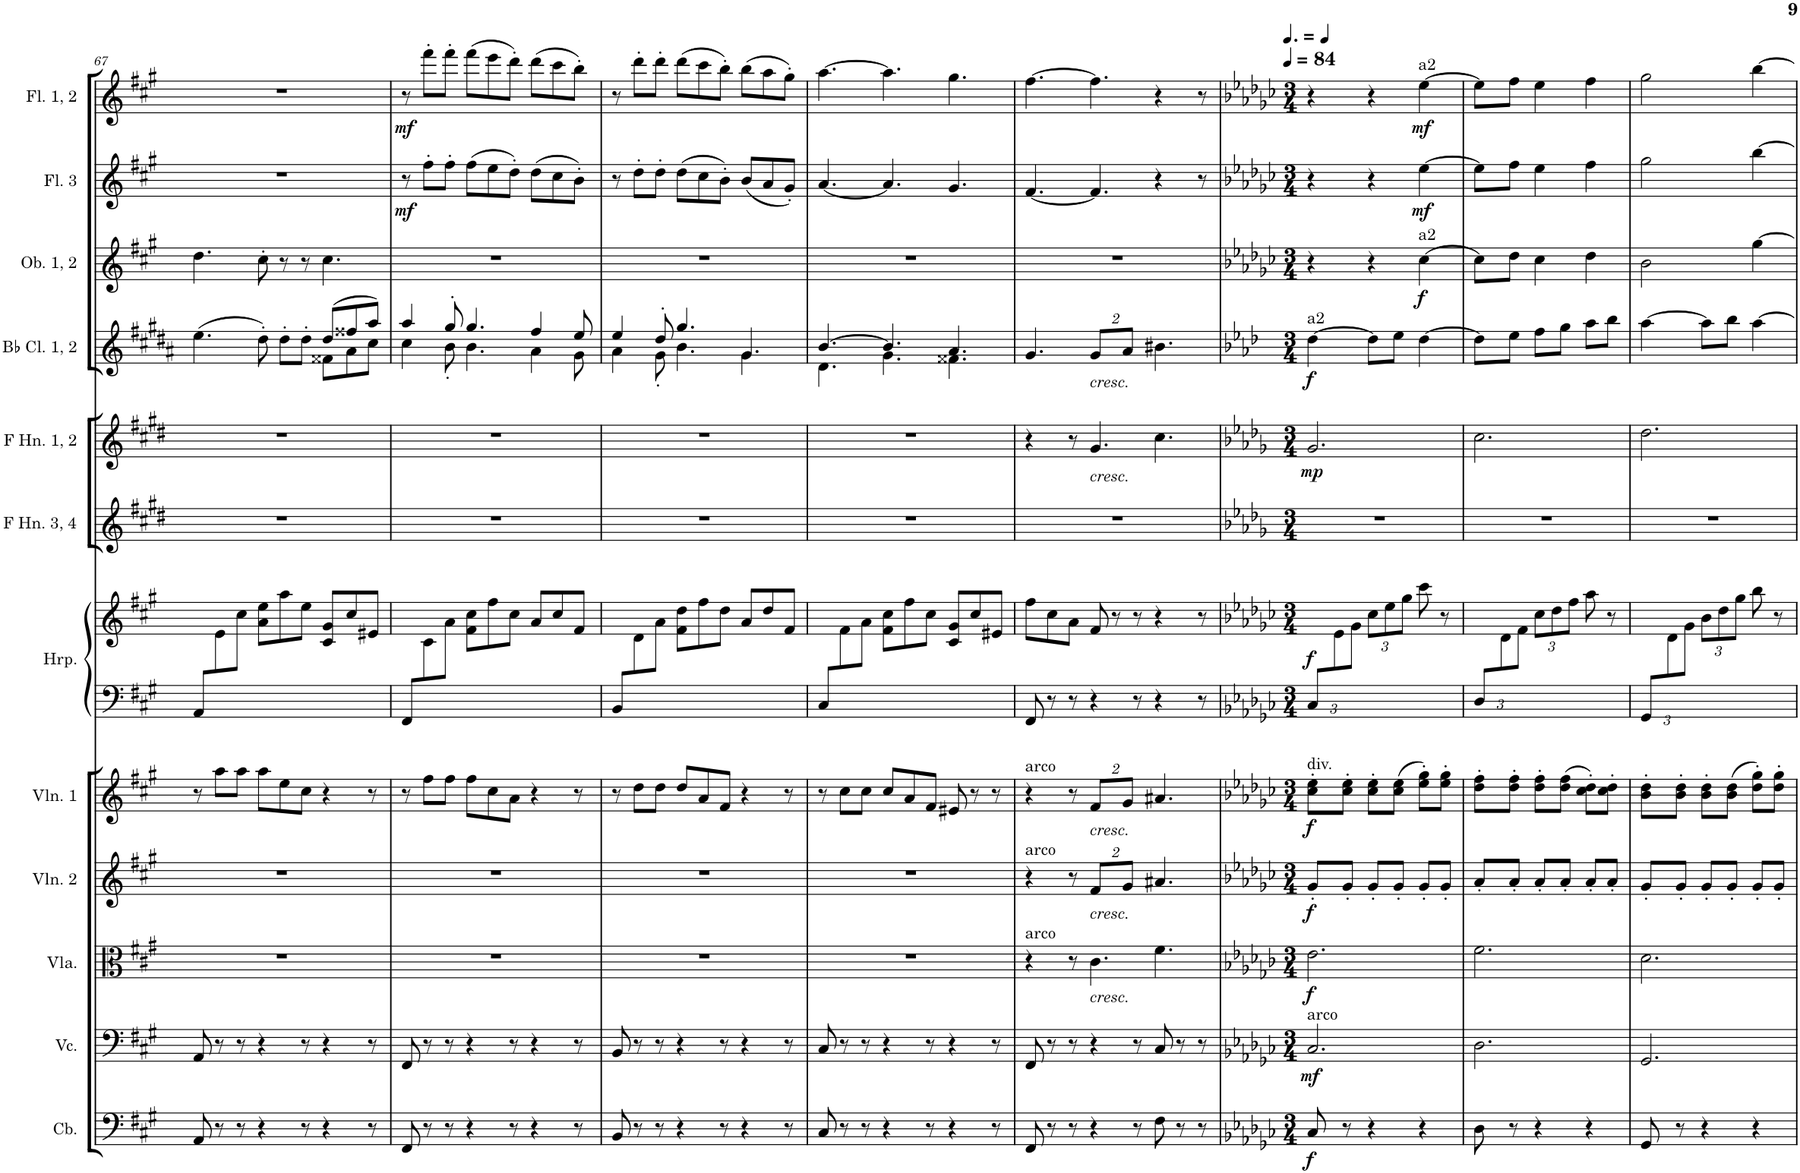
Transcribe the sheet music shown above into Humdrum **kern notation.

**kern	**dynam	**kern	**dynam	**kern	**dynam	**kern	**dynam	**kern	**dynam	**kern	**kern	**dynam	**kern	**kern	**dynam	**kern	**dynam	**kern	**dynam	**kern	**dynam	**kern	**dynam
*part12	*part12	*part11	*part11	*part10	*part10	*part9	*part9	*part8	*part8	*part7	*part7	*part7	*part6	*part5	*part5	*part4	*part4	*part3	*part3	*part2	*part2	*part1	*part1
*staff13	*staff13	*staff12	*staff12	*staff11	*staff11	*staff10	*staff10	*staff9	*staff9	*staff8	*staff7	*staff7/8	*staff6	*staff5	*staff5	*staff4	*staff4	*staff3	*staff3	*staff2	*staff2	*staff1	*staff1
*I"低音提琴	*	*I"大提琴	*	*I"中提琴	*	*I"小提琴 2	*	*I"小提琴 1	*	*I"竖琴	*	*	*I"F调圆号 3, 4	*I"F调圆号 1, 2	*	*I"降B调单簧管 1, 2	*	*I"双簧管 1, 2	*	*I"长笛 3	*	*I"长笛 1, 2	*
!!LO:PB:g=z
*clefF4	*	*clefF4	*	*clefC3	*	*clefG2	*	*clefG2	*	*clefF4	*clefG2	*	*clefG2	*clefG2	*	*clefG2	*	*clefG2	*	*clefG2	*	*clefG2	*
*Trd7c12	*	*	*	*	*	*	*	*	*	*	*	*	*Trd4c7	*Trd4c7	*	*Trd1c2	*	*	*	*	*	*	*
*k[f#c#g#]	*	*k[f#c#g#]	*	*k[f#c#g#]	*	*k[f#c#g#]	*	*k[f#c#g#]	*	*k[f#c#g#]	*k[f#c#g#]	*	*k[f#c#g#d#]	*k[f#c#g#d#]	*	*k[f#c#g#d#a#]	*	*k[f#c#g#]	*	*k[f#c#g#]	*	*k[f#c#g#]	*
*M9/8	*	*M9/8	*	*M9/8	*	*M9/8	*	*M9/8	*	*M9/8	*M9/8	*	*M9/8	*M9/8	*	*M9/8	*	*M9/8	*	*M9/8	*	*M9/8	*
=67	=67	=67	=67	=67	=67	=67	=67	=67	=67	=67	=67	=67	=67	=67	=67	=67	=67	=67	=67	=67	=67	=67	=67
*	*	*	*	*	*	*	*	*	*	*^	*	*	*	*	*	*^	*	*	*	*	*	*	*
8AA/	.	8AA/	.	8%9r	.	8%9r	.	8r	.	8AA/L	1ryy	8ryy	.	8%9r	8%9r	.	(4.ee\	2.ryy	.	4.dd\	.	8%9r	.	8%9r	.
8r	.	8r	.	.	.	.	.	8aa\L	.	1ryy	.	8e\	.	.	.	.	.	.	.	.	.	.	.	.	.
8r	.	8r	.	.	.	.	.	8aa\J	.	.	.	8cc#\J	.	.	.	.	.	.	.	.	.	.	.	.	.
4r	.	4r	.	.	.	.	.	8aa\L	.	.	.	8a\ 8ee\L	.	.	.	.	8dd#'\)	.	.	8cc#'\	.	.	.	.	.
.	.	.	.	.	.	.	.	8ee\	.	.	.	8aa\	.	.	.	.	8dd#'\L	.	.	8r	.	.	.	.	.
8r	.	8r	.	.	.	.	.	8cc#\J	.	.	.	8ee\J	.	.	.	.	8dd#'\J	.	.	8r	.	.	.	.	.
4r	.	4r	.	.	.	.	.	4r	.	.	.	8c#/ 8g#/L	.	.	.	.	(8dd#/L	8f##X\L	.	4.cc#\	.	.	.	.	.
.	.	.	.	.	.	.	.	.	.	.	.	8cc#/	.	.	.	.	8ff##X/	8a#\	.	.	.	.	.	.	.
8r	.	8r	.	.	.	.	.	8r	.	.	8ryy	8e#X/J	.	.	.	.	8aa#/J)	8cc#\J	.	.	.	.	.	.	.
=68	=68	=68	=68	=68	=68	=68	=68	=68	=68	=68	=68	=68	=68	=68	=68	=68	=68	=68	=68	=68	=68	=68	=68	=68	=68
!	!	!	!	!	!	!	!	!	!	!	!	!	!	!	!	!	!	!	!	!	!	!	!LO:DY:b	!	!LO:DY:b
8FF#/	.	8FF#/	.	8%9r	.	8%9r	.	8r	.	8FF#/L	1ryy	8ryy	.	8%9r	8%9r	.	4aa#/	4cc#\	.	8%9r	.	8r	mf	8r	mf
8r	.	8r	.	.	.	.	.	8ff#\L	.	1ryy	.	8c#\	.	.	.	.	.	.	.	.	.	8ff#'\L	.	8fff#'\L	.
8r	.	8r	.	.	.	.	.	8ff#\J	.	.	.	8a\J	.	.	.	.	8gg#'/	8b'\	.	.	.	8ff#'\J	.	8fff#'\J	.
4r	.	4r	.	.	.	.	.	8ff#\L	.	.	.	8f#\ 8cc#\L	.	.	.	.	4.gg#/	4.b\	.	.	.	(8ff#\L	.	(8fff#\L	.
.	.	.	.	.	.	.	.	8cc#\	.	.	.	8ff#\	.	.	.	.	.	.	.	.	.	8ee\	.	8eee\	.
8r	.	8r	.	.	.	.	.	8a\J	.	.	.	8cc#\J	.	.	.	.	.	.	.	.	.	8dd'\J)	.	8ddd'\J)	.
4r	.	4r	.	.	.	.	.	4r	.	.	.	8a/L	.	.	.	.	4ff#/	4a#\	.	.	.	(8dd\L	.	(8ddd\L	.
.	.	.	.	.	.	.	.	.	.	.	.	8cc#/	.	.	.	.	.	.	.	.	.	8cc#\	.	8ccc#\	.
8r	.	8r	.	.	.	.	.	8r	.	.	8ryy	8f#/J	.	.	.	.	8ee/	8g#\	.	.	.	8b'\J)	.	8bb'\J)	.
=69	=69	=69	=69	=69	=69	=69	=69	=69	=69	=69	=69	=69	=69	=69	=69	=69	=69	=69	=69	=69	=69	=69	=69	=69	=69
8BB/	.	8BB/	.	8%9r	.	8%9r	.	8r	.	8BB/L	1ryy	8ryy	.	8%9r	8%9r	.	4ee/	4a#\	.	8%9r	.	8r	.	8r	.
8r	.	8r	.	.	.	.	.	8dd\L	.	1ryy	.	8d\	.	.	.	.	.	.	.	.	.	8dd'\L	.	8ddd'\L	.
8r	.	8r	.	.	.	.	.	8dd\J	.	.	.	8a\J	.	.	.	.	8dd#'/	8g#'\	.	.	.	8dd'\J	.	8ddd'\J	.
4r	.	4r	.	.	.	.	.	8dd/L	.	.	.	8f#\ 8dd\L	.	.	.	.	4.gg#/	4.b\	.	.	.	(8dd\L	.	(8ddd\L	.
.	.	.	.	.	.	.	.	8a/	.	.	.	8ff#\	.	.	.	.	.	.	.	.	.	8cc#\	.	8ccc#\	.
8r	.	8r	.	.	.	.	.	8f#/J	.	.	.	8dd\J	.	.	.	.	.	.	.	.	.	8b'\J)	.	8bb'\J)	.
4r	.	4r	.	.	.	.	.	4r	.	.	.	8a/L	.	.	.	.	4.g#/	4.g#\	.	.	.	(8b/L	.	(8bb\L	.
.	.	.	.	.	.	.	.	.	.	.	.	8dd/	.	.	.	.	.	.	.	.	.	8a/	.	8aa\	.
8r	.	8r	.	.	.	.	.	8r	.	.	8ryy	8f#/J	.	.	.	.	.	.	.	.	.	8g#'/J)	.	8gg#'\J)	.
=70	=70	=70	=70	=70	=70	=70	=70	=70	=70	=70	=70	=70	=70	=70	=70	=70	=70	=70	=70	=70	=70	=70	=70	=70	=70
8C#/	.	8C#/	.	8%9r	.	8%9r	.	8r	.	8C#/L	1ryy	8ryy	.	8%9r	8%9r	.	[4.b/	4.d#\	.	8%9r	.	[4.a/	.	[4.aa\	.
8r	.	8r	.	.	.	.	.	8cc#\L	.	1ryy	.	8f#\	.	.	.	.	.	.	.	.	.	.	.	.	.
8r	.	8r	.	.	.	.	.	8cc#\J	.	.	.	8a\J	.	.	.	.	.	.	.	.	.	.	.	.	.
4r	.	4r	.	.	.	.	.	8cc#/L	.	.	.	8f#\ 8cc#\L	.	.	.	.	4.b/]	4.g#\	.	.	.	4.a/]	.	4.aa\]	.
.	.	.	.	.	.	.	.	8a/	.	.	.	8ff#\	.	.	.	.	.	.	.	.	.	.	.	.	.
8r	.	8r	.	.	.	.	.	8f#/J	.	.	.	8cc#\J	.	.	.	.	.	.	.	.	.	.	.	.	.
4r	.	4r	.	.	.	.	.	8e#X/	.	.	.	8c#/ 8g#/L	.	.	.	.	4.a#/	4.f##X\	.	.	.	4.g#/	.	4.gg#\	.
.	.	.	.	.	.	.	.	8r	.	.	.	8cc#/	.	.	.	.	.	.	.	.	.	.	.	.	.
8r	.	8r	.	.	.	.	.	8r	.	.	8ryy	8e#X/J	.	.	.	.	.	.	.	.	.	.	.	.	.
*	*	*	*	*	*	*	*	*	*	*	*	*	*	*	*	*	*v	*v	*	*	*	*	*	*	*
=71	=71	=71	=71	=71	=71	=71	=71	=71	=71	=71	=71	=71	=71	=71	=71	=71	=71	=71	=71	=71	=71	=71	=71	=71
!	!	!	!	!	!	!	!	!LO:TX:a:t=arco	!	!	!	!	!	!	!	!	!	!	!	!	!	!	!	!
!	!	!	!	!	!	!LO:TX:a:t=arco	!	!	!	!	!	!	!	!	!	!	!	!	!	!	!	!	!	!
!	!	!	!	!LO:TX:a:t=arco	!	!	!	!	!	!	!	!	!	!	!	!	!	!	!	!	!	!	!	!
*	*	*	*	*	*	*	*	*	*	*v	*v	*	*	*	*	*	*	*	*	*	*	*	*	*
8FF#/	.	8FF#/	.	4r	.	4r	.	4r	.	8FF#/	8ff#\L	.	8%9r	4r	.	4.g#/	.	8%9r	.	[4.f#/	.	[4.ff#\	.
8r	.	8r	.	.	.	.	.	.	.	8r	8cc#\	.	.	.	.	.	.	.	.	.	.	.	.
8r	.	8r	.	8r	.	8r	.	8r	.	8r	8a\J	.	.	8r	.	.	.	.	.	.	.	.	.
*	*	*	*	*	*	*Xbrackettup	*	*Xbrackettup	*	*	*	*	*	*	*	*Xbrackettup	*	*	*	*	*	*	*
!	!	!	!	!	!	!	!	!	!	!	!	!	!	!	!	!LO:TX:b:i:t=cresc.	!	!	!	!	!	!	!
!	!	!	!	!	!	!	!	!	!	!	!	!	!	!LO:TX:b:i:t=cresc.	!	!	!	!	!	!	!	!	!
!	!	!	!	!	!	!	!	!LO:TX:b:i:t=cresc.	!	!	!	!	!	!	!	!	!	!	!	!	!	!	!
!	!	!	!	!	!	!LO:TX:b:i:t=cresc.	!	!	!	!	!	!	!	!	!	!	!	!	!	!	!	!	!
!	!	!	!	!LO:TX:b:i:t=cresc.	!	!	!	!	!	!	!	!	!	!	!	!	!	!	!	!	!	!	!
4r	.	4r	.	4.c#\	.	16%3f#/L	.	16%3f#/L	.	4r	8f#/	.	.	4.g#/	.	16%3g#/L	.	.	.	4.f#/]	.	4.ff#\]	.
.	.	.	.	.	.	.	.	.	.	.	8r	.	.	.	.	.	.	.	.	.	.	.	.
.	.	.	.	.	.	16%3g#/J	.	16%3g#/J	.	.	.	.	.	.	.	16%3a#/J	.	.	.	.	.	.	.
8r	.	8r	.	.	.	.	.	.	.	8r	8r	.	.	.	.	.	.	.	.	.	.	.	.
8F#\	.	8C#/	.	4.f#\	.	4.a#X/	.	4.a#X/	.	4r	4r	.	.	4.cc#\	.	4.b#X\	.	.	.	4r	.	4r	.
8r	.	8r	.	.	.	.	.	.	.	.	.	.	.	.	.	.	.	.	.	.	.	.	.
8r	.	8r	.	.	.	.	.	.	.	8r	8r	.	.	.	.	.	.	.	.	8r	.	8r	.
=72	=72	=72	=72	=72	=72	=72	=72	=72	=72	=72	=72	=72	=72	=72	=72	=72	=72	=72	=72	=72	=72	=72	=72
*k[b-e-a-d-g-c-]	*	*k[b-e-a-d-g-c-]	*	*k[b-e-a-d-g-c-]	*	*k[b-e-a-d-g-c-]	*	*k[b-e-a-d-g-c-]	*	*k[b-e-a-d-g-c-]	*k[b-e-a-d-g-c-]	*	*k[b-e-a-d-g-]	*k[b-e-a-d-g-]	*	*k[b-e-a-d-]	*	*k[b-e-a-d-g-c-]	*	*k[b-e-a-d-g-c-]	*	*k[b-e-a-d-g-c-]	*
*M3/4	*	*M3/4	*	*M3/4	*	*M3/4	*	*M3/4	*	*M3/4	*M3/4	*	*M3/4	*M3/4	*	*M3/4	*	*M3/4	*	*M3/4	*	*M3/4	*
*	*	*	*	*	*	*	*	*	*	*Xbrackettup	*	*	*	*	*	*	*	*	*	*	*	*	*
*	*	*	*	*	*	*	*	*	*	*	*	*	*	*	*	*	*	*	*	*	*	*MM84	*
*	*	*	*	*	*	*	*	*	*	*^	*	*	*	*	*	*	*	*	*	*	*	*	*
!	!	!	!	!	!	!	!	!	!	!	!	!	!	!	!	!	!LO:TX:a:t=a2	!	!	!	!	!	!	!
!	!	!	!	!	!	!	!	!LO:TX:a:t=div.	!	!	!	!	!	!	!	!	!	!	!	!	!	!	!	!
!	!	!LO:TX:a:t=arco	!	!	!	!	!	!	!	!	!	!	!	!	!	!	!	!	!	!	!	!	!	!
!	!LO:DY:b	!	!LO:DY:b	!	!LO:DY:b	!	!LO:DY:b	!	!LO:DY:b	!	!	!	!LO:DY:b	!	!	!LO:DY:b	!	!LO:DY:b	!	!	!	!	!	!
8C-/	f	2.C-/	mf	2.e-\	f	8g-'/L	f	8cc-\' 8ee-\'L	f	12C-/L	2.ryy	12ryy	f	2.r	2.g-/	mp	[4dd-\	f	4r	.	4r	.	4r	.
.	.	.	.	.	.	.	.	.	.	3%2ryy	.	12e-\	.	.	.	.	.	.	.	.	.	.	.	.
8r	.	.	.	.	.	8g-'/J	.	8cc-\' 8ee-\'J	.	.	.	.	.	.	.	.	.	.	.	.	.	.	.	.
.	.	.	.	.	.	.	.	.	.	.	.	12g-\J	.	.	.	.	.	.	.	.	.	.	.	.
*	*	*	*	*	*	*	*	*	*	*	*	*Xbrackettup	*	*	*	*	*	*	*	*	*	*	*	*
4r	.	.	.	.	.	8g-'/L	.	8cc-\' 8ee-\'L	.	.	.	12cc-\L	.	.	.	.	8dd-\L]	.	4r	.	4r	.	4r	.
.	.	.	.	.	.	.	.	.	.	.	.	12ee-\	.	.	.	.	.	.	.	.	.	.	.	.
.	.	.	.	.	.	8g-'/J	.	(8cc-\ 8ee-\J	.	.	.	.	.	.	.	.	8ee-\J	.	.	.	.	.	.	.
.	.	.	.	.	.	.	.	.	.	.	.	12gg-\J	.	.	.	.	.	.	.	.	.	.	.	.
!	!	!	!	!	!	!	!	!	!	!	!	!	!	!	!	!	!	!	!	!	!	!	!LO:TX:a:t=a2	!
!	!	!	!	!	!	!	!	!	!	!	!	!	!	!	!	!	!	!	!LO:TX:a:t=a2	!	!	!	!	!
!	!	!	!	!	!	!	!	!	!	!	!	!	!	!	!	!	!	!	!	!LO:DY:b	!	!LO:DY:b	!	!LO:DY:b
4r	.	.	.	.	.	8g-'/L	.	8ee-\' 8gg-\'L)	.	.	.	8ccc-\	.	.	.	.	[4dd-\	.	[4cc-\	f	[4ee-\	mf	[4ee-\	mf
.	.	.	.	.	.	8g-'/J	.	8ee-\' 8gg-\'J	.	.	.	8r	.	.	.	.	.	.	.	.	.	.	.	.
=73	=73	=73	=73	=73	=73	=73	=73	=73	=73	=73	=73	=73	=73	=73	=73	=73	=73	=73	=73	=73	=73	=73	=73	=73
8D-\	.	2.D-\	.	2.f\	.	8a-'/L	.	8dd-\' 8ff\'L	.	12D-/L	2.ryy	12ryy	.	2.r	2.cc\	.	8dd-\L]	.	8cc-\L]	.	8ee-\L]	.	8ee-\L]	.
.	.	.	.	.	.	.	.	.	.	3%2ryy	.	12d-\	.	.	.	.	.	.	.	.	.	.	.	.
8r	.	.	.	.	.	8a-'/J	.	8dd-\' 8ff\'J	.	.	.	.	.	.	.	.	8ee-\J	.	8dd-\J	.	8ff\J	.	8ff\J	.
.	.	.	.	.	.	.	.	.	.	.	.	12f\J	.	.	.	.	.	.	.	.	.	.	.	.
4r	.	.	.	.	.	8a-'/L	.	8dd-\' 8ff\'L	.	.	.	12cc-\L	.	.	.	.	8ff\L	.	4cc-\	.	4ee-\	.	4ee-\	.
.	.	.	.	.	.	.	.	.	.	.	.	12dd-\	.	.	.	.	.	.	.	.	.	.	.	.
.	.	.	.	.	.	8a-'/J	.	(8dd-\ 8ff\J	.	.	.	.	.	.	.	.	8gg\J	.	.	.	.	.	.	.
.	.	.	.	.	.	.	.	.	.	.	.	12ff\J	.	.	.	.	.	.	.	.	.	.	.	.
4r	.	.	.	.	.	8a-'/L	.	8cc-\' 8dd-\'L)	.	.	.	8aa-\	.	.	.	.	8aa-\L	.	4dd-\	.	4ff\	.	4ff\	.
.	.	.	.	.	.	8a-'/J	.	8cc-\' 8dd-\'J	.	.	.	8r	.	.	.	.	8bb-\J	.	.	.	.	.	.	.
=74	=74	=74	=74	=74	=74	=74	=74	=74	=74	=74	=74	=74	=74	=74	=74	=74	=74	=74	=74	=74	=74	=74	=74	=74
8GG-/	.	2.GG-/	.	2.d-\	.	8g-'/L	.	8b-\' 8dd-\'L	.	12GG-/L	2.ryy	12ryy	.	2.r	2.dd-\	.	[4aa-\	.	2b-\	.	2gg-\	.	2gg-\	.
.	.	.	.	.	.	.	.	.	.	3%2ryy	.	12d-\	.	.	.	.	.	.	.	.	.	.	.	.
8r	.	.	.	.	.	8g-'/J	.	8b-\' 8dd-\'J	.	.	.	.	.	.	.	.	.	.	.	.	.	.	.	.
.	.	.	.	.	.	.	.	.	.	.	.	12g-\J	.	.	.	.	.	.	.	.	.	.	.	.
4r	.	.	.	.	.	8g-'/L	.	8b-\' 8dd-\'L	.	.	.	12b-\L	.	.	.	.	8aa-\L]	.	.	.	.	.	.	.
.	.	.	.	.	.	.	.	.	.	.	.	12dd-\	.	.	.	.	.	.	.	.	.	.	.	.
.	.	.	.	.	.	8g-'/J	.	(8b-\ 8dd-\J	.	.	.	.	.	.	.	.	8bb-\J	.	.	.	.	.	.	.
.	.	.	.	.	.	.	.	.	.	.	.	12gg-\J	.	.	.	.	.	.	.	.	.	.	.	.
4r	.	.	.	.	.	8g-'/L	.	8dd-\' 8gg-\'L)	.	.	.	8bb-\	.	.	.	.	[4aa-\	.	[4gg-\	.	[4bb-\	.	[4bb-\	.
.	.	.	.	.	.	8g-'/J	.	8dd-\' 8gg-\'J	.	.	.	8r	.	.	.	.	.	.	.	.	.	.	.	.
*	*	*	*	*	*	*	*	*	*	*v	*v	*	*	*	*	*	*	*	*	*	*	*	*	*
=	=	=	=	=	=	=	=	=	=	=	=	=	=	=	=	=	=	=	=	=	=	=	=
*-	*-	*-	*-	*-	*-	*-	*-	*-	*-	*-	*-	*-	*-	*-	*-	*-	*-	*-	*-	*-	*-	*-	*-
